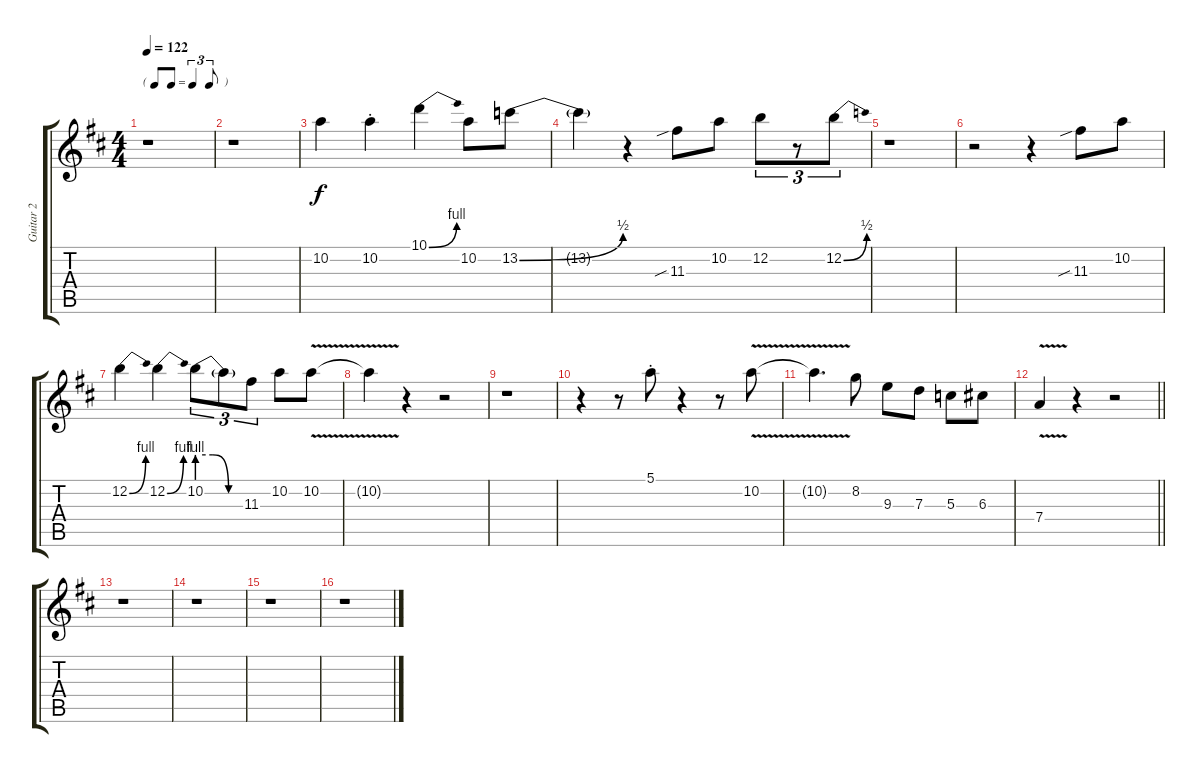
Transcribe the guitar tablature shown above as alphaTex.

\track ("Guitar 2" "Guitar 2") {instrument electricguitarclean}
\staff {score tabs}
\tuning (E4 B3 G3 D3 A2 E2) {hide}
\ts (4 4)
\tf triplet8th
\tempo 122
\clef g2
\ks d
r.1{dy f} |
r.1 |
10.2.4 10.2{st}.4 10.1{be (bend 0 0 60 4)}.4 10.2.8 13.2{be (bend 0 0 60 2)}.8 |
13.2{t}.4 r.4 11.3{sib}.8 10.2.8 12.2.8{tu (3 2)} r.8{tu (3 2)} 12.2{be (bend 0 0 60 2)}.8{tu (3 2)} |
r.1 |
r.2 r.4 11.3{sib}.8 10.2.8 |
12.2{be (bend 0 0 60 4)}.4 12.2{be (bend 0 0 60 4)}.4 10.2{be (custom 0 4 20 4 40 0 60 0)}.8{tu (3 2)} 10.2{t}.8{tu (3 2)} 11.3.8{tu (3 2)} 10.2.8 10.2{v}.8 |
10.2{v t}.4 r.4 r.2 |
r.1 |
r.4 r.8 5.1{st}.8 r.4 r.8 10.2{v}.8 |
10.2{v t}.4{d} 8.2.8 9.3.8 7.3.8 5.3.8 6.3.8 |
\barLineRight lightlight
7.4{v}.4 r.4 r.2 |
r.1 |
r.1 |
r.1 |
r.1
